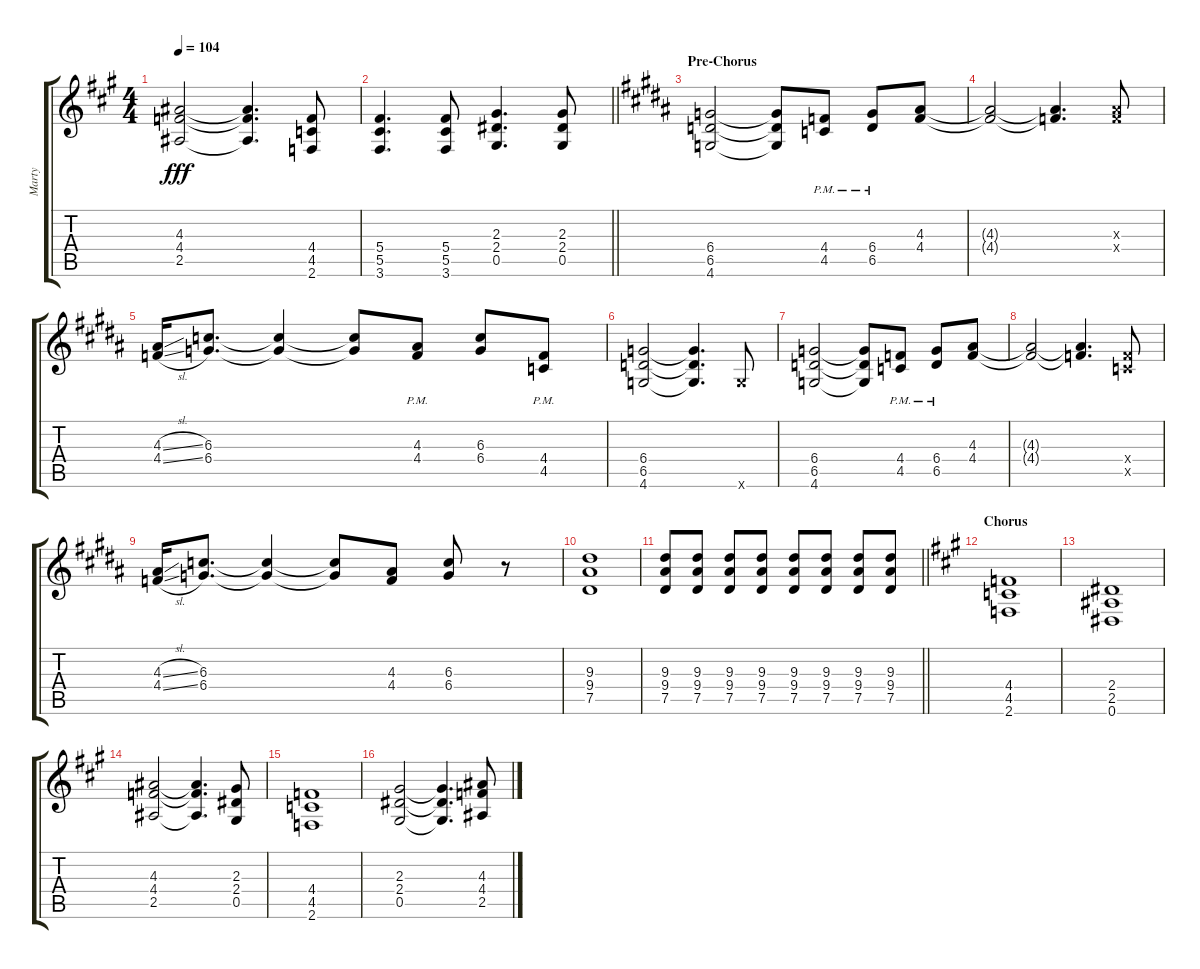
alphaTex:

\track ("Marty" "Marty") {instrument overdrivenguitar}
\staff {score tabs}
\tuning (Eb4 Bb3 Gb3 Db3 Ab2 Eb2) {hide}
\ts (4 4)
\tempo 104
\clef g2
\ks a
(4.3 4.4 2.5).2{dy fff} (4.3{t} 4.4{t} 2.5{t}).4{d} (4.4 4.5 2.6).8 |
\barLineRight lightlight
(5.4 5.5 3.6).4{d} (5.4 5.5 3.6).8 (2.3 2.4 0.5).4{d} (2.3 2.4 0.5).8 |
\section ("" "Pre-Chorus")
\ks b
(6.4 6.5 4.6).2 (6.4{t} 6.5{t} 4.6{t}).8 (4.4{pm} 4.5{pm}).8 (6.4{pm} 6.5{pm}).8 (4.3 4.4).8 |
\ks g#minor
(4.3{t} 4.4{t}).2 (4.3{t} 4.4{t}).4{d} (4.3{x} 4.4{x}).8 |
(4.3{sl} 4.4{sl}).16 (6.3 6.4).8{d} (6.3{t} 6.4{t}).4 (6.3{t} 6.4{t}).8 (4.3{pm} 4.4{pm}).8 (6.3 6.4).8 (4.4{pm} 4.5{pm}).8 |
(6.4 6.5 4.6).2 (6.4{t} 6.5{t} 4.6{t}).4{d} 4.6{x}.8 |
(6.4 6.5 4.6).2 (6.4{t} 6.5{t} 4.6{t}).8 (4.4{pm} 4.5{pm}).8 (6.4{pm} 6.5{pm}).8 (4.3 4.4).8 |
(4.3{t} 4.4{t}).2 (4.3{t} 4.4{t}).4{d} (4.4{x} 4.5{x}).8 |
(4.3{sl} 4.4{sl}).16 (6.3 6.4).8{d} (6.3{t} 6.4{t}).4 (6.3{t} 6.4{t}).8 (4.3 4.4).8 (6.3 6.4).8 r.8 |
(9.3 9.4 7.5).1 |
\barLineRight lightlight
(9.3 9.4 7.5).8 (9.3 9.4 7.5).8 (9.3 9.4 7.5).8 (9.3 9.4 7.5).8 (9.3 9.4 7.5).8 (9.3 9.4 7.5).8 (9.3 9.4 7.5).8 (9.3 9.4 7.5).8 |
\section ("" "Chorus")
\ks a
(4.4 4.5 2.6).1 |
(2.4 2.5 0.6).1 |
(4.3 4.4 2.5).2 (4.3{t} 4.4{t} 2.5{t}).4{d} (2.3 2.4 0.5).8 |
(4.4 4.5 2.6).1 |
(2.3 2.4 0.5).2 (2.3{t} 2.4{t} 0.5{t}).4{d} (4.3 4.4 2.5).8
